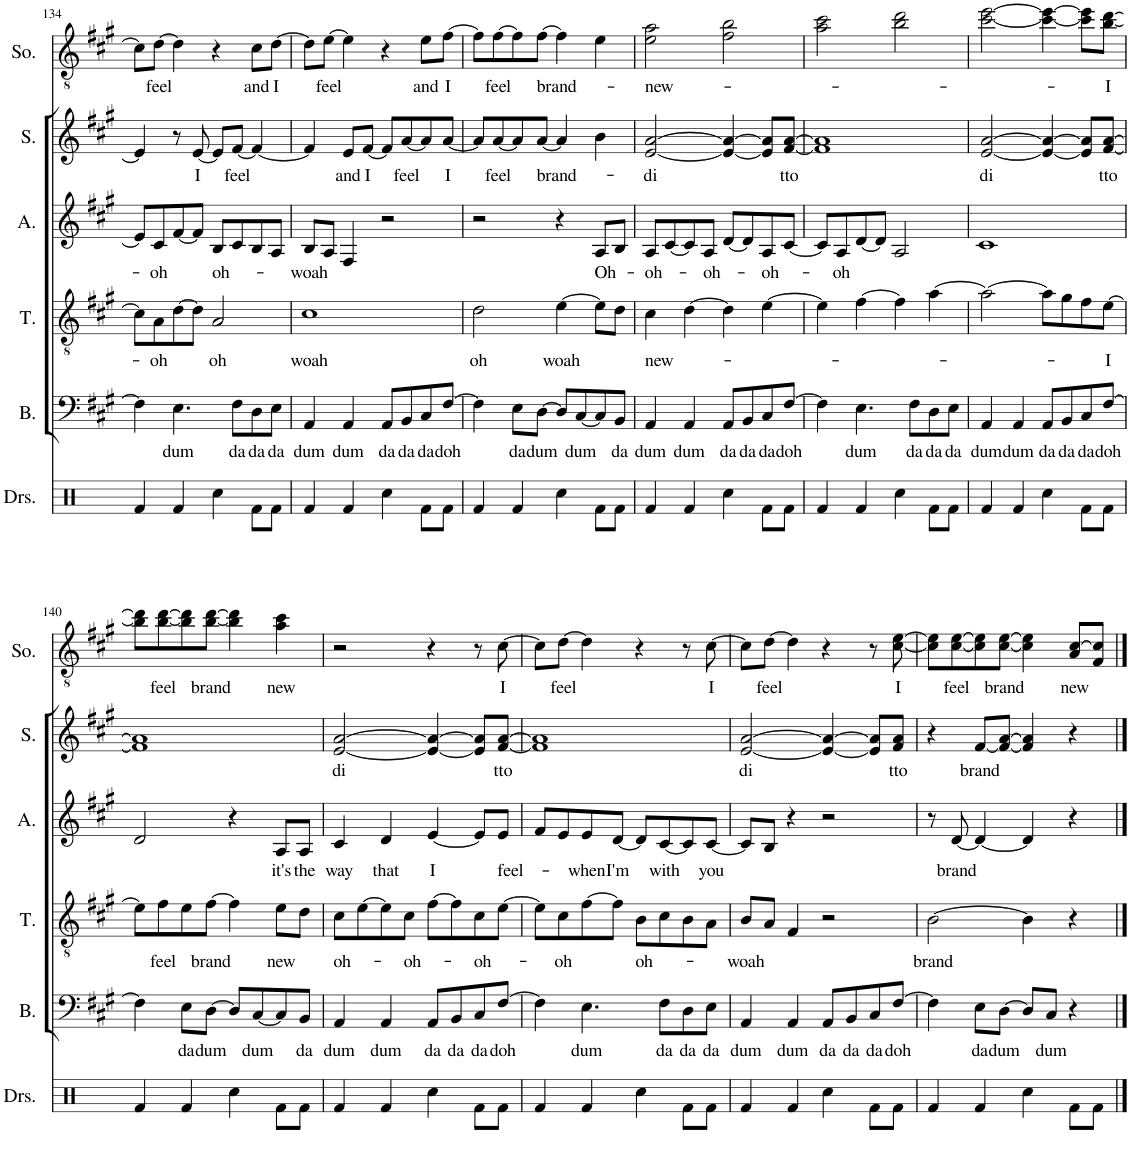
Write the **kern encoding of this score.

**kern	**kern	**text	**kern	**text	**kern	**text	**kern	**text	**kern	**text
*part6	*part5	*part5	*part4	*part4	*part3	*part3	*part2	*part2	*part1	*part1
*staff6	*staff5	*staff5	*staff4	*staff4	*staff3	*staff3	*staff2	*staff2	*staff1	*staff1
*I"Drumset	*I"Bass	*	*I"Tenor	*	*I"Alto	*	*I"Soprano	*	*I"Soloist	*
*I'Drs.	*I'B.	*	*I'T.	*	*I'A.	*	*I'S.	*	*I'So.	*
!!LO:PB:g=z
*clefX	*clefF4	*	*clefGv2	*	*clefG2	*	*clefG2	*	*clefGv2	*
*k[]	*k[f#c#g#]	*	*k[f#c#g#]	*	*k[f#c#g#]	*	*k[f#c#g#]	*	*k[f#c#g#]	*
*M4/4	*M4/4	*	*M4/4	*	*M4/4	*	*M4/4	*	*M4/4	*
=134	=134	=134	=134	=134	=134	=134	=134	=134	=134	=134
4Rf/	4F#\]	.	8c#\L]	.	8e/L]	.	4e/]	.	8c#\L]	.
!	!	!	!	!LO:LY:b	!	!LO:LY:b	!	!	!	!LO:LY:b
.	.	.	8A\	-oh	8c#/	-oh	.	.	[8d\J	feel
!	!	!LO:LY:b	!	!	!	!	!	!	!	!
4Rf/	4.E\	dum	[8d\	.	[8f#/	.	8r	.	4d\]	.
!	!	!	!	!	!	!	!	!LO:LY:b	!	!
.	.	.	8d\J]	.	8f#/J]	.	[8e/	I	.	.
!	!	!	!	!LO:LY:b	!	!LO:LY:b	!	!	!	!
4Rcc\	.	.	2A/	oh	8B/L	oh-	8e/L]	.	4r	.
!	!	!LO:LY:b	!	!	!	!	!	!LO:LY:b	!	!
.	8F#\L	da	.	.	8c#/	.	[8f#/J	feel	.	.
!	!	!LO:LY:b	!	!	!	!	!	!	!	!LO:LY:b
8Rf\L	8D\	da	.	.	8B/	.	4f#/_	.	8c#\L	and
!	!	!LO:LY:b	!	!	!	!	!	!	!	!LO:LY:b
8Rf\J	8E\J	da	.	.	8A/J	.	.	.	[8d\J	I
=135	=135	=135	=135	=135	=135	=135	=135	=135	=135	=135
!	!	!LO:LY:b	!	!LO:LY:b	!	!LO:LY:b	!	!	!	!
4Rf/	4AA/	dum	1c#	woah	8B/L	woah	4f#/]	.	8d\L]	.
!	!	!	!	!	!	!	!	!	!	!LO:LY:b
.	.	.	.	.	8A/J	.	.	.	[8e\J	feel
!	!	!LO:LY:b	!	!	!	!	!	!LO:LY:b	!	!
4Rf/	4AA/	dum	.	.	4F#/	.	8e/L	and	4e\]	.
!	!	!	!	!	!	!	!	!LO:LY:b	!	!
.	.	.	.	.	.	.	[8f#/J	I	.	.
!	!	!LO:LY:b	!	!	!	!	!	!	!	!
4Rcc\	8AA/L	da	.	.	2r	.	8f#/L]	.	4r	.
!	!	!LO:LY:b	!	!	!	!	!	!LO:LY:b	!	!
.	8BB/	da	.	.	.	.	[8a/	feel	.	.
!	!	!LO:LY:b	!	!	!	!	!	!	!	!LO:LY:b
8Rf\L	8C#/	da	.	.	.	.	8a/]	.	8e\L	and
!	!	!LO:LY:b	!	!	!	!	!	!LO:LY:b	!	!LO:LY:b
8Rf\J	[8F#/J	doh	.	.	.	.	[8a/J	I	[8f#\J	I
=136	=136	=136	=136	=136	=136	=136	=136	=136	=136	=136
!	!	!	!	!LO:LY:b	!	!	!	!	!	!
4Rf/	4F#\]	.	2d\	oh	2r	.	8a/L]	.	8f#\L]	.
!	!	!	!	!	!	!	!	!LO:LY:b	!	!LO:LY:b
.	.	.	.	.	.	.	[8a/	feel	[8f#\	feel
!	!	!LO:LY:b	!	!	!	!	!	!	!	!
4Rf/	8E\L	da	.	.	.	.	8a/]	.	8f#\]	.
!	!	!LO:LY:b	!	!	!	!	!	!LO:LY:b	!	!LO:LY:b
.	[8D\J	dum	.	.	.	.	[8a/J	brand-	[8f#\J	brand-
!	!	!	!	!LO:LY:b	!	!	!	!	!	!
4Rcc\	8D/L]	.	[4e\	woah	4r	.	4a/]	.	4f#\]	.
!	!	!LO:LY:b	!	!	!	!	!	!	!	!
.	[8C#/	dum	.	.	.	.	.	.	.	.
!	!	!	!	!	!	!LO:LY:b	!	!	!	!
8Rf\L	8C#/]	.	8e\L]	.	8A/L	Oh-	4b\	.	4e\	.
!	!	!LO:LY:b	!	!	!	!	!	!	!	!
8Rf\J	8BB/J	da	8d\J	.	8B/J	.	.	.	.	.
=137	=137	=137	=137	=137	=137	=137	=137	=137	=137	=137
!	!	!LO:LY:b	!	!LO:LY:b	!	!LO:LY:b	!	!LO:LY:b	!	!LO:LY:b
4Rf/	4AA/	dum	4c#\	new-	8A/L	-oh-	[2e/ [2a/	-di	2e\ 2a\	-new-
.	.	.	.	.	[8c#/	.	.	.	.	.
!	!	!LO:LY:b	!	!	!	!	!	!	!	!
4Rf/	4AA/	dum	[4d\	.	8c#/]	.	.	.	.	.
!	!	!	!	!	!	!LO:LY:b	!	!	!	!
.	.	.	.	.	8A/J	oh-	.	.	.	.
!	!	!LO:LY:b	!	!	!	!	!	!	!	!
4Rcc\	8AA/L	da	4d\]	.	[8d/L	.	4e/_ 4a/_	.	2f#\ 2b\	.
!	!	!LO:LY:b	!	!	!	!	!	!	!	!
.	8BB/	da	.	.	8d/]	.	.	.	.	.
!	!	!LO:LY:b	!	!	!	!LO:LY:b	!	!	!	!
8Rf\L	8C#/	da	[4e\	.	8A/	-oh-	8e/] 8a/]L	.	.	.
!	!	!LO:LY:b	!	!	!	!	!	!LO:LY:b	!	!
8Rf\J	[8F#/J	doh	.	.	[8c#/J	.	[8f#/ [8a/J	tto	.	.
=138	=138	=138	=138	=138	=138	=138	=138	=138	=138	=138
4Rf/	4F#\]	.	4e\]	.	8c#/L]	.	1f#] 1a]	.	2a\ 2cc#\	.
!	!	!	!	!	!	!LO:LY:b	!	!	!	!
.	.	.	.	.	8A/	-oh	.	.	.	.
!	!	!LO:LY:b	!	!	!	!	!	!	!	!
4Rf/	4.E\	dum	[4f#\	.	[8d/	.	.	.	.	.
.	.	.	.	.	8d/J]	.	.	.	.	.
4Rcc\	.	.	4f#\]	.	2A/	.	.	.	2b\ 2dd\	.
!	!	!LO:LY:b	!	!	!	!	!	!	!	!
.	8F#\L	da	.	.	.	.	.	.	.	.
!	!	!LO:LY:b	!	!	!	!	!	!	!	!
8Rf\L	8D\	da	[4a\	.	.	.	.	.	.	.
!	!	!LO:LY:b	!	!	!	!	!	!	!	!
8Rf\J	8E\J	da	.	.	.	.	.	.	.	.
=139	=139	=139	=139	=139	=139	=139	=139	=139	=139	=139
!	!	!LO:LY:b	!	!	!	!	!	!LO:LY:b	!	!
4Rf/	4AA/	dum	2a\_	.	1c#	.	[2e/ [2a/	di	[2cc#\ [2ee\	.
!	!	!LO:LY:b	!	!	!	!	!	!	!	!
4Rf/	4AA/	dum	.	.	.	.	.	.	.	.
!	!	!LO:LY:b	!	!	!	!	!	!	!	!
4Rcc\	8AA/L	da	8a\L]	.	.	.	4e/_ 4a/_	.	4cc#\_ 4ee\_	.
!	!	!LO:LY:b	!	!	!	!	!	!	!	!
.	8BB/	da	8g#\	.	.	.	.	.	.	.
!	!	!LO:LY:b	!	!	!	!	!	!	!	!
8Rf\L	8C#/	da	8f#\	.	.	.	8e/] 8a/]L	.	8cc#\] 8ee\]L	.
!	!	!LO:LY:b	!	!LO:LY:b	!	!	!	!LO:LY:b	!	!LO:LY:b
8Rf\J	[8F#/J	doh	[8e\J	I	.	.	[8f#/ [8a/J	tto	[8b\ [8dd\J	I
!!LO:LB:g=z
=140	=140	=140	=140	=140	=140	=140	=140	=140	=140	=140
4Rf/	4F#\]	.	8e\L]	.	2d/	.	1f#] 1a]	.	8b\] 8dd\]L	.
!	!	!	!	!LO:LY:b	!	!	!	!	!	!LO:LY:b
.	.	.	8f#\	feel	.	.	.	.	[8b\ [8dd\	feel
!	!	!LO:LY:b	!	!	!	!	!	!	!	!
4Rf/	8E\L	da	8e\	.	.	.	.	.	8b\] 8dd\]	.
!	!	!LO:LY:b	!	!LO:LY:b	!	!	!	!	!	!LO:LY:b
.	[8D\J	dum	[8f#\J	brand	.	.	.	.	[8b\ [8dd\J	brand
4Rcc\	8D/L]	.	4f#\]	.	4r	.	.	.	4b\] 4dd\]	.
!	!	!LO:LY:b	!	!	!	!	!	!	!	!
.	[8C#/	dum	.	.	.	.	.	.	.	.
!	!	!	!	!LO:LY:b	!	!LO:LY:b	!	!	!	!LO:LY:b
8Rf\L	8C#/]	.	8e\L	new	8A/L	it's	.	.	4a\ 4cc#\	new
!	!	!LO:LY:b	!	!	!	!LO:LY:b	!	!	!	!
8Rf\J	8BB/J	da	8d\J	.	8A/J	the	.	.	.	.
=141	=141	=141	=141	=141	=141	=141	=141	=141	=141	=141
!	!	!LO:LY:b	!	!LO:LY:b	!	!LO:LY:b	!	!LO:LY:b	!	!
4Rf/	4AA/	dum	8c#\L	-oh-	4c#/	way	[2e/ [2a/	di	2r	.
.	.	.	[8e\	.	.	.	.	.	.	.
!	!	!LO:LY:b	!	!	!	!LO:LY:b	!	!	!	!
4Rf/	4AA/	dum	8e\]	.	4d/	that	.	.	.	.
!	!	!	!	!LO:LY:b	!	!	!	!	!	!
.	.	.	8c#\J	oh-	.	.	.	.	.	.
!	!	!LO:LY:b	!	!	!	!LO:LY:b	!	!	!	!
4Rcc\	8AA/L	da	[8f#\L	.	[4e/	I	4e/_ 4a/_	.	4r	.
!	!	!LO:LY:b	!	!	!	!	!	!	!	!
.	8BB/	da	8f#\]	.	.	.	.	.	.	.
!	!	!LO:LY:b	!	!LO:LY:b	!	!	!	!	!	!
8Rf\L	8C#/	da	8c#\	-oh-	8e/L]	.	8e/] 8a/]L	.	8r	.
!	!	!LO:LY:b	!	!	!	!LO:LY:b	!	!LO:LY:b	!	!LO:LY:b
8Rf\J	[8F#/J	doh	[8e\J	.	8e/J	feel-	[8f#/ [8a/J	tto	[8c#\	I
=142	=142	=142	=142	=142	=142	=142	=142	=142	=142	=142
4Rf/	4F#\]	.	8e\L]	.	8f#/L	.	1f#] 1a]	.	8c#\L]	.
!	!	!	!	!LO:LY:b	!	!	!	!	!	!LO:LY:b
.	.	.	8c#\	-oh	8e/	.	.	.	[8d\J	feel
!	!	!LO:LY:b	!	!	!	!LO:LY:b	!	!	!	!
4Rf/	4.E\	dum	[8f#\	.	8e/	-when	.	.	4d\]	.
!	!	!	!	!	!	!LO:LY:b	!	!	!	!
.	.	.	8f#\J]	.	[8d/J	I'm	.	.	.	.
!	!	!	!	!LO:LY:b	!	!	!	!	!	!
4Rcc\	.	.	8B\L	oh-	8d/L]	.	.	.	4r	.
!	!	!LO:LY:b	!	!	!	!LO:LY:b	!	!	!	!
.	8F#\L	da	8c#\	.	[8c#/	with	.	.	.	.
!	!	!LO:LY:b	!	!	!	!	!	!	!	!
8Rf\L	8D\	da	8B\	.	8c#/]	.	.	.	8r	.
!	!	!LO:LY:b	!	!	!	!LO:LY:b	!	!	!	!LO:LY:b
8Rf\J	8E\J	da	8A\J	.	[8c#/J	you	.	.	[8c#\	I
=143	=143	=143	=143	=143	=143	=143	=143	=143	=143	=143
!	!	!LO:LY:b	!	!LO:LY:b	!	!	!	!LO:LY:b	!	!
4Rf/	4AA/	dum	8B/L	woah	8c#/L]	.	[2e/ [2a/	di	8c#\L]	.
!	!	!	!	!	!	!	!	!	!	!LO:LY:b
.	.	.	8A/J	.	8B/J	.	.	.	[8d\J	feel
!	!	!LO:LY:b	!	!	!	!	!	!	!	!
4Rf/	4AA/	dum	4F#/	.	4r	.	.	.	4d\]	.
!	!	!LO:LY:b	!	!	!	!	!	!	!	!
4Rcc\	8AA/L	da	2r	.	2r	.	4e/_ 4a/_	.	4r	.
!	!	!LO:LY:b	!	!	!	!	!	!	!	!
.	8BB/	da	.	.	.	.	.	.	.	.
!	!	!LO:LY:b	!	!	!	!	!	!	!	!
8Rf\L	8C#/	da	.	.	.	.	8e/] 8a/]L	.	8r	.
!	!	!LO:LY:b	!	!	!	!	!	!LO:LY:b	!	!LO:LY:b
8Rf\J	[8F#/J	doh	.	.	.	.	8f#/ 8a/J	tto	[8c#\ [8e\	I
=144	=144	=144	=144	=144	=144	=144	=144	=144	=144	=144
!	!	!	!	!LO:LY:b	!	!	!	!	!	!
4Rf/	4F#\]	.	[2B\	brand	8r	.	4r	.	8c#\] 8e\]L	.
!	!	!	!	!	!	!LO:LY:b	!	!	!	!LO:LY:b
.	.	.	.	.	[8d/	brand	.	.	[8c#\ [8e\	feel
!	!	!LO:LY:b	!	!	!	!	!	!LO:LY:b	!	!
4Rf/	8E\L	da	.	.	4d/_	.	[8f#/L	brand	8c#\] 8e\]	.
!	!	!LO:LY:b	!	!	!	!	!	!	!	!LO:LY:b
.	[8D\J	dum	.	.	.	.	8f#/_ [8a/J	.	[8c#\ [8e\J	brand
4Rcc\	8D/L]	.	4B\]	.	4d/]	.	4f#/] 4a/]	.	4c#\] 4e\]	.
!	!	!LO:LY:b	!	!	!	!	!	!	!	!
.	8C#/J	dum	.	.	.	.	.	.	.	.
!	!	!	!	!	!	!	!	!	!	!LO:LY:b
8Rf\L	4r	.	4r	.	4r	.	4r	.	8A/ [8c#/L	new
8Rf\J	.	.	.	.	.	.	.	.	8F#/ 8c#/]J	.
==	==	==	==	==	==	==	==	==	==	==
*-	*-	*-	*-	*-	*-	*-	*-	*-	*-	*-
